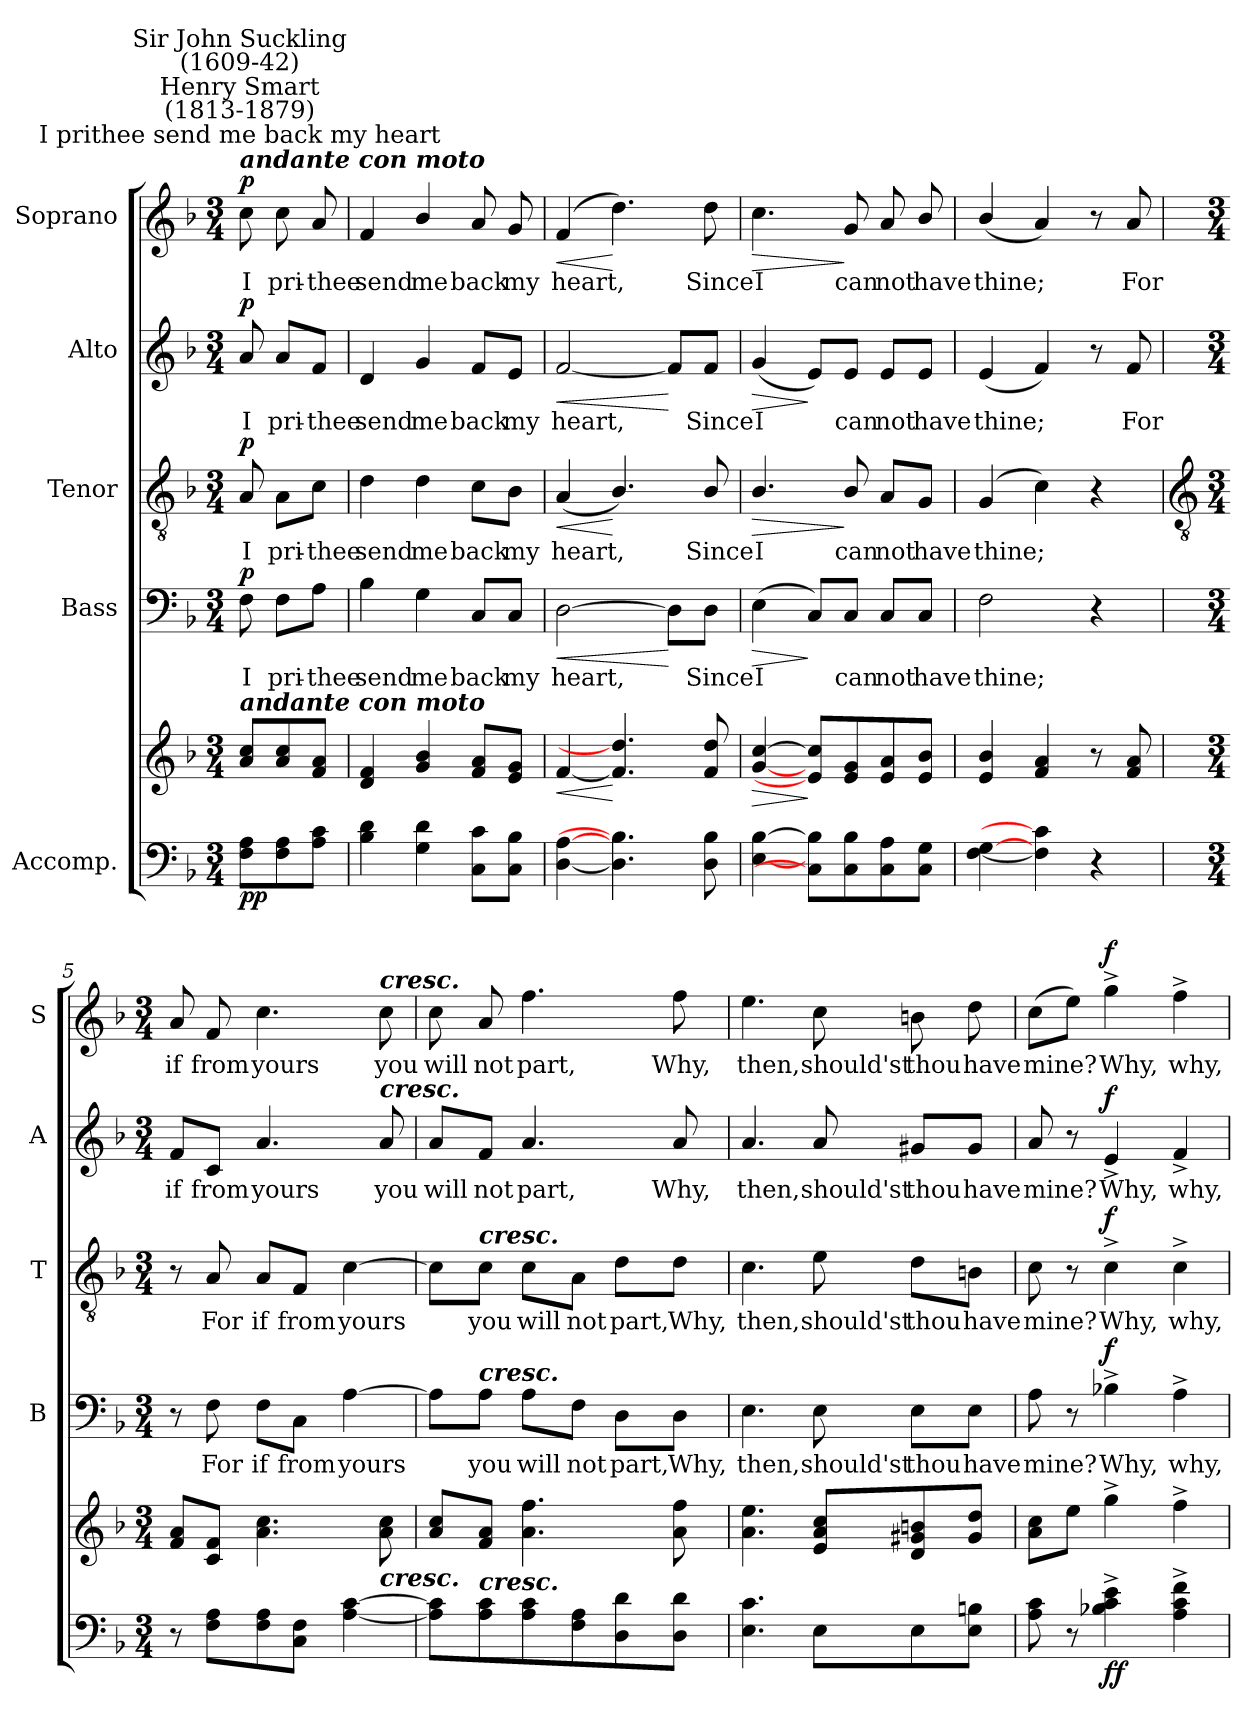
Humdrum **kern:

**kern	**kern	**dynam	**kern	**text	**dynam	**kern	**text	**dynam	**kern	**text	**dynam	**kern	**text	**dynam
*part5	*part5	*part5	*part4	*part4	*part4	*part3	*part3	*part3	*part2	*part2	*part2	*part1	*part1	*part1
*staff6	*staff5	*staff5/6	*staff4	*staff4	*staff4	*staff3	*staff3	*staff3	*staff2	*staff2	*staff2	*staff1	*staff1	*staff1
*I"Accomp.	*	*	*I"Bass	*	*	*I"Tenor	*	*	*I"Alto	*	*	*I"Soprano	*	*
*	*	*	*I'B	*	*	*I'T	*	*	*I'A	*	*	*I'S	*	*
*clefF4	*clefG2	*	*clefF4	*	*	*clefGv2	*	*	*clefG2	*	*	*clefG2	*	*
*k[b-]	*k[b-]	*	*k[b-]	*	*	*k[b-]	*	*	*k[b-]	*	*	*k[b-]	*	*
*F:	*F:	*	*F:	*	*	*F:	*	*	*F:	*	*	*F:	*	*
*M3/4	*M3/4	*	*M3/4	*	*	*M3/4	*	*	*M3/4	*	*	*M3/4	*	*
*MM58	*MM58	*	*MM58	*	*	*MM58	*	*	*MM58	*	*	*MM58	*	*
=	=	=	=	=	=	=	=	=	=	=	=	=	=	=
!	!	!	!	!	!	!	!	!	!	!	!	!LO:TX:a:Bi:t=andante con moto	!	!
!	!	!	!	!	!	!	!	!	!	!	!	!LO:TX:a:cj:t=I prithee send me back my heart	!	!
!	!	!	!	!	!	!	!	!	!	!	!	!LO:TX:a:cj:t=Henry Smart\n(1813-1879)	!	!
!	!	!	!	!	!	!	!	!	!	!	!	!LO:TX:a:cj:t=Sir John Suckling\n(1609-42)	!	!
!	!LO:TX:a:Bi:t=andante con moto	!	!	!	!	!	!	!	!	!	!	!	!	!
!	!	!LO:DY:b=2	!	!LO:LY:b	!	!	!LO:LY:b	!	!	!LO:LY:b	!	!	!LO:LY:b	!
!	!	!LO:DY:n=1:b	!	!	!LO:DY:b	!	!	!LO:DY:b	!	!	!LO:DY:b	!	!	!LO:DY:b
8F 8AL	8a 8ccL	p p	8F	I	p	8A	I	p	8a	I	p	8cc	I	p
!	!	!	!	!LO:LY:b	!	!	!LO:LY:b	!	!	!LO:LY:b	!	!	!LO:LY:b	!
8F 8A	8a 8cc	.	8F\L	pri-	.	8A\L	pri-	.	8a/L	pri-	.	8cc	pri-	.
!	!	!	!	!LO:LY:b	!	!	!LO:LY:b	!	!	!LO:LY:b	!	!	!LO:LY:b	!
8A 8cJ	8f 8aJ	.	8A\J	-thee	.	8c\J	-thee	.	8f/J	-thee	.	8a	-thee	.
=1	=1	=1	=1	=1	=1	=1	=1	=1	=1	=1	=1	=1	=1	=1
!	!	!	!	!LO:LY:b	!	!	!LO:LY:b	!	!	!LO:LY:b	!	!	!LO:LY:b	!
4B- 4d	4d 4f	.	4B-	send	.	4d	send	.	4d	send	.	4f	send	.
!	!	!	!	!LO:LY:b	!	!	!LO:LY:b	!	!	!LO:LY:b	!	!	!LO:LY:b	!
4G 4d	4g/ 4b-/	.	4G	me	.	4d	me	.	4g	me	.	4b-/	me	.
!	!	!	!	!LO:LY:b	!	!	!LO:LY:b	!	!	!LO:LY:b	!	!	!LO:LY:b	!
8C 8cL	8f 8aL	.	8C/L	back	.	8c\L	back	.	8f/L	back	.	8a	back	.
!	!	!	!	!LO:LY:b	!	!	!LO:LY:b	!	!	!LO:LY:b	!	!	!LO:LY:b	!
8C 8B-J	8e 8gJ	.	8C/J	my	.	8B-\J	my	.	8e/J	my	.	8g	my	.
=2	=2	=2	=2	=2	=2	=2	=2	=2	=2	=2	=2	=2	=2	=2
!	!	!LO:HP:b	!	!LO:LY:b	!LO:HP:b	!	!LO:LY:b	!LO:HP:b	!	!LO:LY:b	!LO:HP:b	!	!LO:LY:b	!LO:HP:b
[4D [4A	[4f	<	[2D	heart,	<	(<4A	heart,	<	[2f	heart,	<	(<4f	heart,	<
4.D] 4.B-]	4.f] 4.dd]	[	.	.	.	4.B-/)	.	[	.	.	.	4.dd)	.	[
.	.	.	8D\L]	.	[	.	.	.	8f/L]	.	[	.	.	.
!	!	!	!	!LO:LY:b	!	!	!LO:LY:b	!	!	!LO:LY:b	!	!	!LO:LY:b	!
8D 8B-	8f 8dd	.	8D\J	Since	.	8B-/	Since	.	8f/J	Since	.	8dd	Since	.
=3	=3	=3	=3	=3	=3	=3	=3	=3	=3	=3	=3	=3	=3	=3
!	!	!LO:HP:b	!	!LO:LY:b	!LO:HP:b	!	!LO:LY:b	!LO:HP:b	!	!LO:LY:b	!LO:HP:b	!	!LO:LY:b	!LO:HP:b
[4E [4B-	[4g [4cc	>	(<4E	I	>	4.B-/	I	>	(<4g	I	>	4.cc	I	>
8C] 8B-]L	8e] 8cc]L	]	8C/L)	.	]	.	.	.	8e/L)	.	]	.	.	.
!	!	!	!	!LO:LY:b	!	!	!LO:LY:b	!	!	!LO:LY:b	!	!	!LO:LY:b	!
8C 8B-	8e 8g	.	8C/J	can	.	8B-/	can	]	8e/J	can	.	8g	can	]
!	!	!	!	!LO:LY:b	!	!	!LO:LY:b	!	!	!LO:LY:b	!	!	!LO:LY:b	!
8C 8A	8e 8a	.	8C/L	not	.	8A/L	not	.	8e/L	not	.	8a	not	.
!	!	!	!	!LO:LY:b	!	!	!LO:LY:b	!	!	!LO:LY:b	!	!	!LO:LY:b	!
8C 8GJ	8e 8b-J	.	8C/J	have	.	8G/J	have	.	8e/J	have	.	8b-/	have	.
=4	=4	=4	=4	=4	=4	=4	=4	=4	=4	=4	=4	=4	=4	=4
!	!	!	!	!LO:LY:b	!	!	!LO:LY:b	!	!	!LO:LY:b	!	!	!LO:LY:b	!
[4F [4G	4e/ 4b-/	.	2F	thine;	.	(<4G	thine;	.	(<4e	thine;	.	(<4b-/	thine;	.
4F] 4c]	4f 4a	.	.	.	.	4c)	.	.	4f)	.	.	4a)	.	.
4r	8r	.	4r	.	.	4r	.	.	8r	.	.	8r	.	.
!	!	!	!	!	!	!	!	!	!	!LO:LY:b	!	!	!LO:LY:b	!
.	8f 8a	.	.	.	.	.	.	.	8f	For	.	8a	For	.
!!LO:LB:g=z
=5	=5	=5	=5	=5	=5	=5	=5	=5	=5	=5	=5	=5	=5	=5
*	*	*	*	*	*	*clefGv2	*	*	*	*	*	*	*	*
*M3/4	*M3/4	*	*M3/4	*	*	*M3/4	*	*	*M3/4	*	*	*M3/4	*	*
!	!	!	!	!	!	!	!	!	!	!LO:LY:b	!	!	!LO:LY:b	!
8r	8f 8aL	.	8r	.	.	8r	.	.	8f/L	if	.	8a	if	.
!	!	!	!	!LO:LY:b	!	!	!LO:LY:b	!	!	!LO:LY:b	!	!	!LO:LY:b	!
8F 8AL	8c 8fJ	.	8F	For	.	8A	For	.	8c/J	from	.	8f	from	.
!	!	!	!	!LO:LY:b	!	!	!LO:LY:b	!	!	!LO:LY:b	!	!	!LO:LY:b	!
8F 8A	4.a 4.cc	.	8F\L	if	.	8A/L	if	.	4.a	yours	.	4.cc	yours	.
!	!	!	!	!LO:LY:b	!	!	!LO:LY:b	!	!	!	!	!	!	!
8C 8FJ	.	.	8C\J	from	.	8F/J	from	.	.	.	.	.	.	.
!	!	!	!	!LO:LY:b	!	!	!LO:LY:b	!	!	!	!	!	!	!
[4A [4c	.	.	[4A	yours	.	[4c	yours	.	.	.	.	.	.	.
!	!	!	!	!	!	!	!	!	!	!	!	!LO:TX:a:Bi:t=cresc.	!	!
!	!	!	!	!	!	!	!	!	!LO:TX:a:Bi:t=cresc.	!	!	!	!	!
!	!LO:TX:b:Bi:t=cresc.	!	!	!	!	!	!	!	!	!	!	!	!	!
!	!	!	!	!	!	!	!	!	!	!LO:LY:b	!	!	!LO:LY:b	!
.	8a 8cc	.	.	.	.	.	.	.	8a	you	.	8cc	you	.
=6	=6	=6	=6	=6	=6	=6	=6	=6	=6	=6	=6	=6	=6	=6
!	!	!	!	!	!	!	!	!	!	!LO:LY:b	!	!	!LO:LY:b	!
8A] 8c]L	8a 8ccL	.	8A\L]	.	.	8c\L]	.	.	8a/L	will	.	8cc	will	.
!	!	!	!	!	!	!LO:TX:a:Bi:t=cresc.	!	!	!	!	!	!	!	!
!	!	!	!LO:TX:a:Bi:t=cresc.	!	!	!	!	!	!	!	!	!	!	!
!LO:TX:a:Bi:t=cresc.	!	!	!	!	!	!	!	!	!	!	!	!	!	!
!	!	!	!	!LO:LY:b	!	!	!LO:LY:b	!	!	!LO:LY:b	!	!	!LO:LY:b	!
8A 8c	8f 8aJ	.	8A\J	you	.	8c\J	you	.	8f/J	not	.	8a	not	.
!	!	!	!	!LO:LY:b	!	!	!LO:LY:b	!	!	!LO:LY:b	!	!	!LO:LY:b	!
8A 8c	4.a 4.ff	.	8A\L	will	.	8c\L	will	.	4.a	part,	.	4.ff	part,	.
!	!	!	!	!LO:LY:b	!	!	!LO:LY:b	!	!	!	!	!	!	!
8F 8A	.	.	8F\J	not	.	8A\J	not	.	.	.	.	.	.	.
!	!	!	!	!LO:LY:b	!	!	!LO:LY:b	!	!	!	!	!	!	!
8D 8d	.	.	8D\L	part,	.	8d\L	part,	.	.	.	.	.	.	.
!	!	!	!	!LO:LY:b	!	!	!LO:LY:b	!	!	!LO:LY:b	!	!	!LO:LY:b	!
8D 8dJ	8a 8ff	.	8D\J	Why,	.	8d\J	Why,	.	8a	Why,	.	8ff	Why,	.
=7	=7	=7	=7	=7	=7	=7	=7	=7	=7	=7	=7	=7	=7	=7
!	!	!	!	!LO:LY:b	!	!	!LO:LY:b	!	!	!LO:LY:b	!	!	!LO:LY:b	!
4.E 4.c	4.a 4.ee	.	4.E	then,	.	4.c	then,	.	4.a	then,	.	4.ee	then,	.
!	!	!	!	!LO:LY:b	!	!	!LO:LY:b	!	!	!LO:LY:b	!	!	!LO:LY:b	!
8EL	8e 8a 8ccL	.	8E	should'st	.	8e	should'st	.	8a	should'st	.	8cc	should'st	.
!	!	!	!	!LO:LY:b	!	!	!LO:LY:b	!	!	!LO:LY:b	!	!	!LO:LY:b	!
8E	8d 8g#X 8bn	.	8E\L	thou	.	8d\L	thou	.	8g#X/L	thou	.	8bn	thou	.
!	!	!	!	!LO:LY:b	!	!	!LO:LY:b	!	!	!LO:LY:b	!	!	!LO:LY:b	!
8E 8BnJ	8g# 8ddJ	.	8E\J	have	.	8Bn\J	have	.	8g#/J	have	.	8dd	have	.
=8	=8	=8	=8	=8	=8	=8	=8	=8	=8	=8	=8	=8	=8	=8
!	!	!	!	!LO:LY:b	!	!	!LO:LY:b	!	!	!LO:LY:b	!	!	!LO:LY:b	!
8A 8c	8a 8ccL	.	8A	mine?	.	8c	mine?	.	8a	mine?	.	(>8ccL	mine?	.
8r	8eeJ	.	8r	.	.	8r	.	.	8r	.	.	8eeJ)	.	.
!	!	!LO:DY:b=2	!	!LO:LY:b	!	!	!LO:LY:b	!	!	!LO:LY:b	!	!	!LO:LY:b	!
!	!	!LO:DY:n=1:b	!	!	!LO:DY:b	!	!	!LO:DY:b	!	!	!LO:DY:b	!	!	!LO:DY:b
4B-X^ 4c^ 4e^	4gg^	f f	4B-X^	Why,	f	4c^	Why,	f	4e^	Why,	f	4gg^	Why,	f
!	!	!	!	!LO:LY:b	!	!	!LO:LY:b	!	!	!LO:LY:b	!	!	!LO:LY:b	!
4A^ 4c^ 4f^	4ff^	.	4A^	why,	.	4c^	why,	.	4f^	why,	.	4ff^	why,	.
=	=	=	=	=	=	=	=	=	=	=	=	=	=	=
*-	*-	*-	*-	*-	*-	*-	*-	*-	*-	*-	*-	*-	*-	*-
